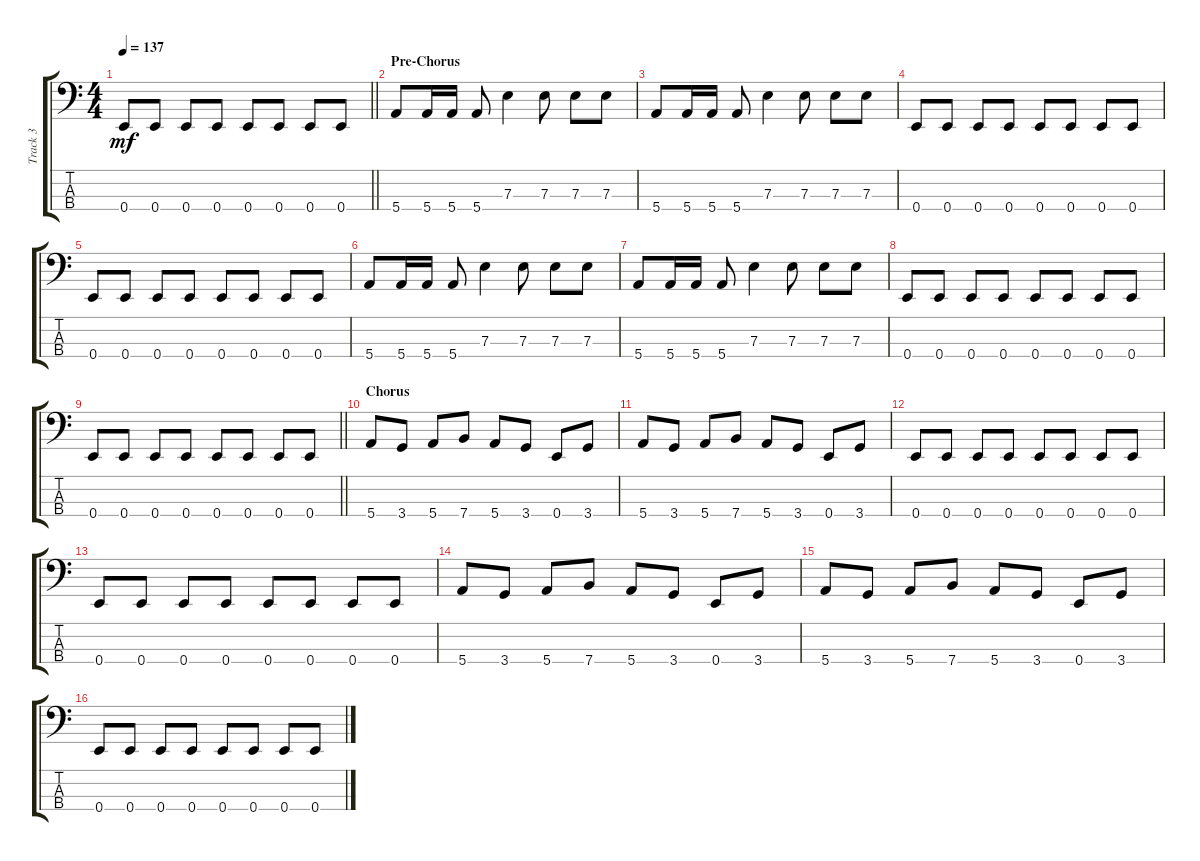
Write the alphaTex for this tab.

\track ("Track 3" "Track 3") {instrument electricbassfinger}
\staff {score tabs}
\tuning (G2 D2 A1 E1) {hide}
\ts (4 4)
\tempo 137
\clef f4
\barLineRight lightlight
\ks c
0.4.8{dy mf} 0.4.8 0.4.8 0.4.8 0.4.8 0.4.8 0.4.8 0.4.8 |
\section ("" "Pre-Chorus")
5.4.8 5.4.16 5.4.16 5.4.8 7.3.4 7.3.8 7.3.8 7.3.8 |
5.4.8 5.4.16 5.4.16 5.4.8 7.3.4 7.3.8 7.3.8 7.3.8 |
0.4.8 0.4.8 0.4.8 0.4.8 0.4.8 0.4.8 0.4.8 0.4.8 |
0.4.8 0.4.8 0.4.8 0.4.8 0.4.8 0.4.8 0.4.8 0.4.8 |
5.4.8 5.4.16 5.4.16 5.4.8 7.3.4 7.3.8 7.3.8 7.3.8 |
5.4.8 5.4.16 5.4.16 5.4.8 7.3.4 7.3.8 7.3.8 7.3.8 |
0.4.8 0.4.8 0.4.8 0.4.8 0.4.8 0.4.8 0.4.8 0.4.8 |
\barLineRight lightlight
0.4.8 0.4.8 0.4.8 0.4.8 0.4.8 0.4.8 0.4.8 0.4.8 |
\section ("" "Chorus")
5.4.8 3.4.8 5.4.8 7.4.8 5.4.8 3.4.8 0.4.8 3.4.8 |
5.4.8 3.4.8 5.4.8 7.4.8 5.4.8 3.4.8 0.4.8 3.4.8 |
0.4.8 0.4.8 0.4.8 0.4.8 0.4.8 0.4.8 0.4.8 0.4.8 |
0.4.8 0.4.8 0.4.8 0.4.8 0.4.8 0.4.8 0.4.8 0.4.8 |
5.4.8 3.4.8 5.4.8 7.4.8 5.4.8 3.4.8 0.4.8 3.4.8 |
5.4.8 3.4.8 5.4.8 7.4.8 5.4.8 3.4.8 0.4.8 3.4.8 |
0.4.8 0.4.8 0.4.8 0.4.8 0.4.8 0.4.8 0.4.8 0.4.8
